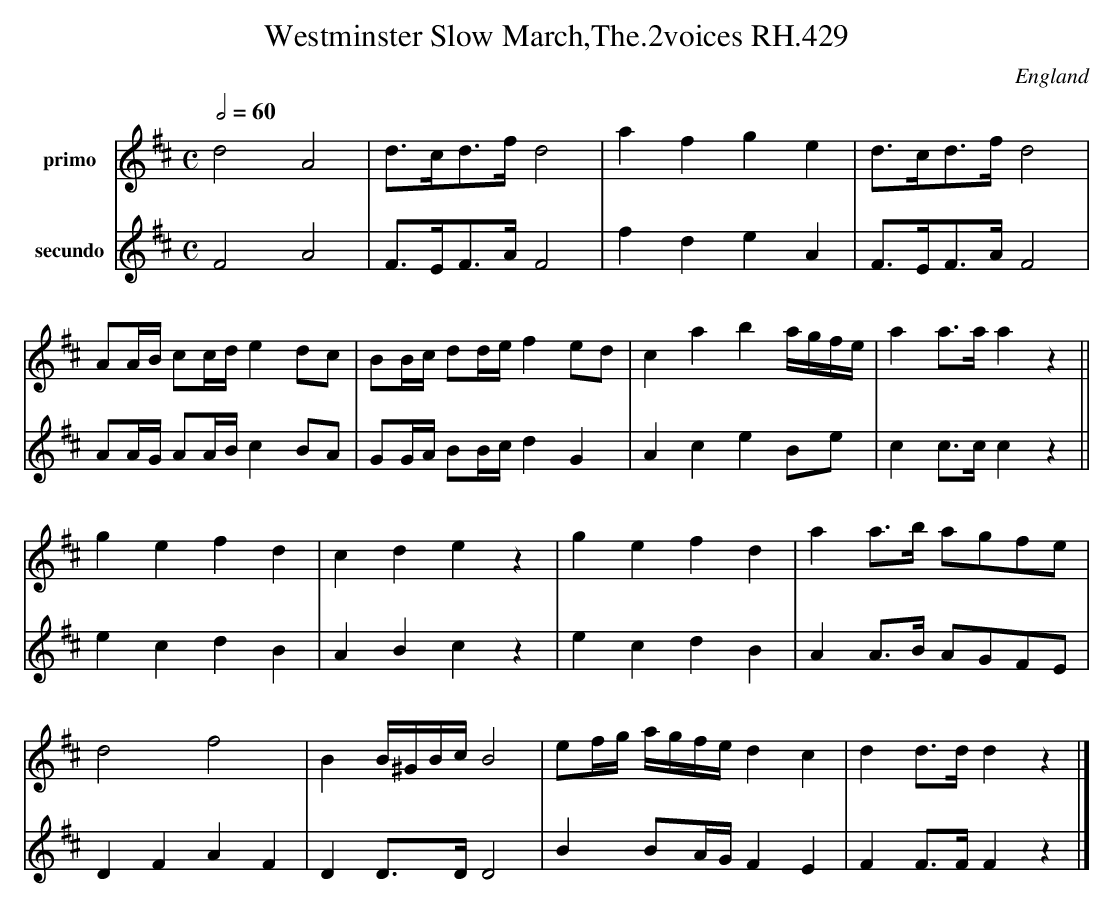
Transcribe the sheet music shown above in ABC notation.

X:1
T:Westminster Slow March,The.2voices RH.429
L:1/8
M:C
O:England
Q:2/4=60
V:1 name="primo"
V:2 name="secundo"
K:D
[V:1] d4 A4|d>cd>f d4|a2f2 g2e2|d>cd>f d4|
[V:2] F4 A4|F>EF>A F4|f2d2 e2A2|F>EF>A F4|
[V:1] AA/B/ cc/d/ e2dc|BB/c/ dd/e/ f2ed|c2a2 b2a/g/f/e/|a2a>a a2z2||
[V:2] AA/G/ AA/B/ c2BA|GG/A/ BB/c/d2G2|A2c2 e2Be|c2c>c c2z2||
[V:1] g2e2 f2d2|c2d2 e2z2|g2e2 f2d2|a2a>b agfe|
[V:2] e2c2 d2B2|A2B2 c2z2|e2c2 d2B2|A2A>B AGFE|
[V:1] d4 f4|B2B/^G/B/c/ B4|ef/g/ a/g/f/e/ d2c2|d2d>d d2z2|]
[V:2] D2F2 A2F2|D2D>D D4|B2BA/G/ F2E2|F2F>F F2z2|]
